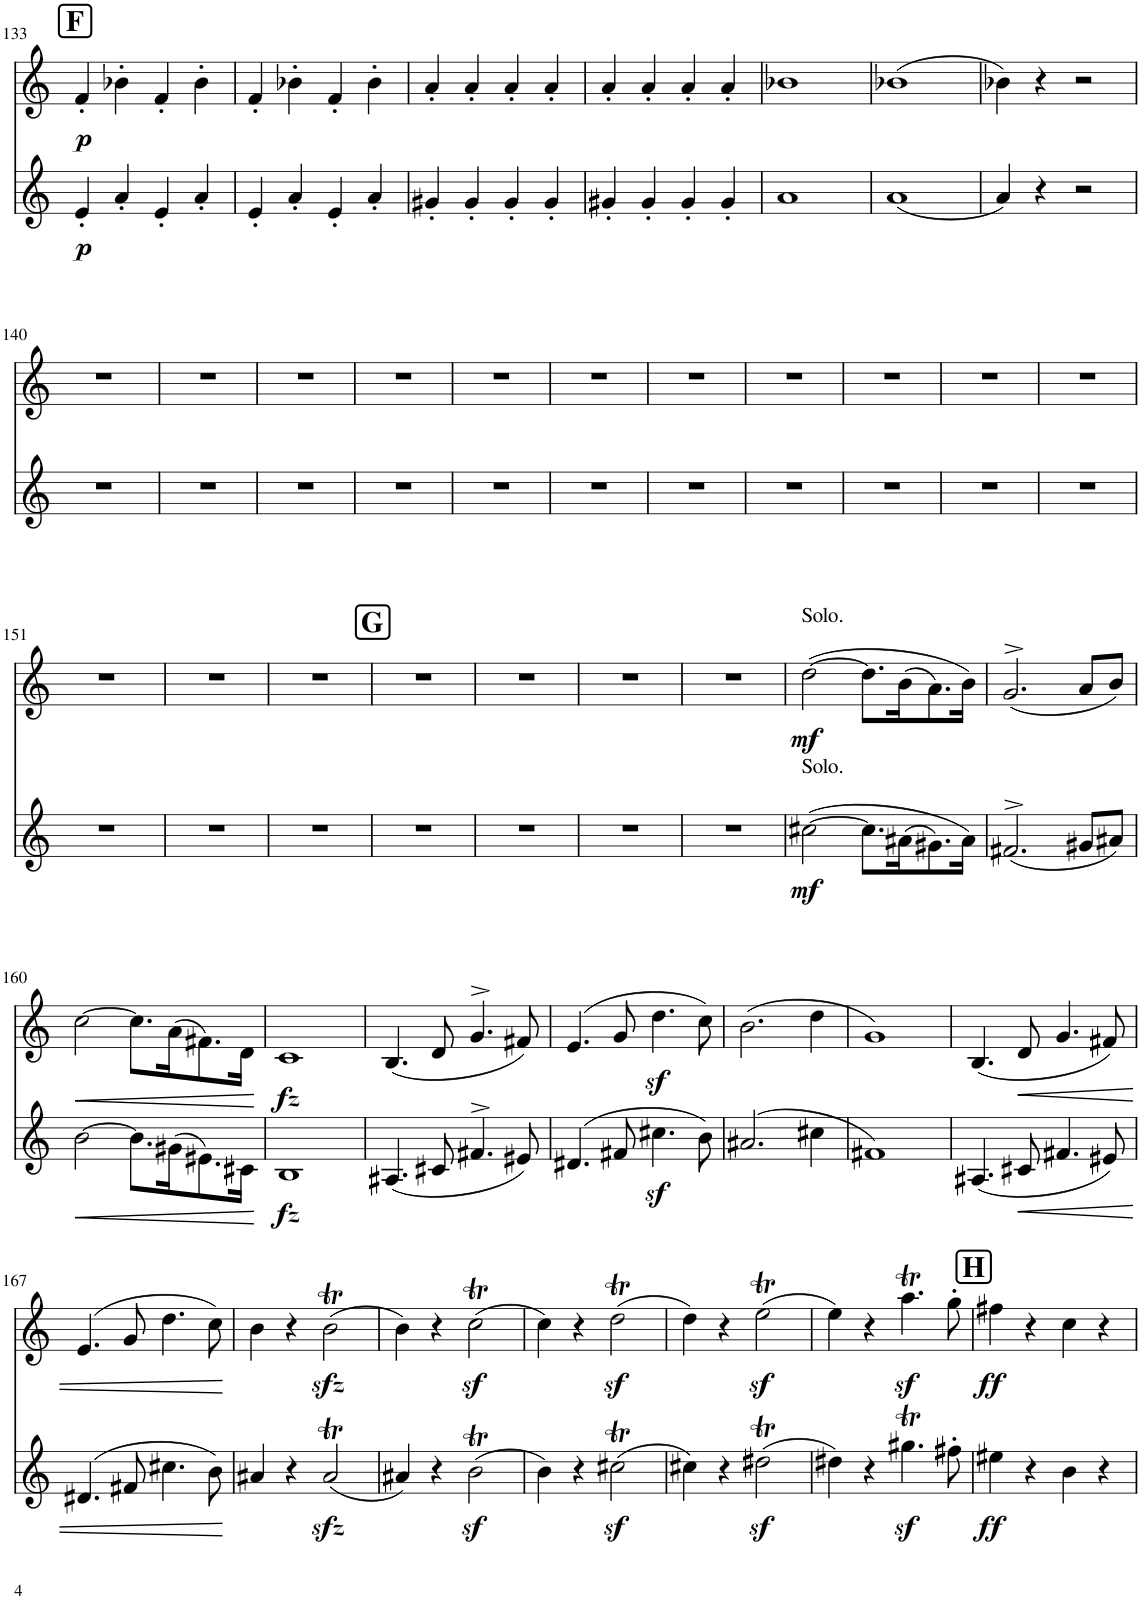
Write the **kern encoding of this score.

**kern	**dynam	**kern	**dynam
*part2	*part2	*part1	*part1
*staff2	*staff2	*staff1	*staff1
*I"Bb Cl II	*	*I"A Cl II	*
*I'Cl	*	*I'Cl	*
!!LO:PB:g=z
*clefG2	*	*clefG2	*
*Trd1c2	*	*Trd2c3	*
*k[]	*	*k[]	*
*M2/2	*	*M2/2	*
*met(c|)	*	*met(c|)	*
=133	=133	=133	=133
!	!LO:DY:b	!	!LO:DY:b
4e'/	p	4f'/	p
4a'/	.	4b-X'\	.
4e'/	.	4f'/	.
4a'/	.	4b-'\	.
=134	=134	=134	=134
4e'/	.	4f'/	.
4a'/	.	4b-X'\	.
4e'/	.	4f'/	.
4a'/	.	4b-'\	.
=135	=135	=135	=135
4g#X'/	.	4a'/	.
4g#'/	.	4a'/	.
4g#'/	.	4a'/	.
4g#'/	.	4a'/	.
=136	=136	=136	=136
4g#X'/	.	4a'/	.
4g#'/	.	4a'/	.
4g#'/	.	4a'/	.
4g#'/	.	4a'/	.
=137	=137	=137	=137
1a	.	1b-X	.
=138	=138	=138	=138
(1a	.	(1b-X	.
=139	=139	=139	=139
4a/)	.	4b-X\)	.
4r	.	4r	.
2r	.	2r	.
!!LO:LB:g=z
=140	=140	=140	=140
1r	.	1r	.
=141	=141	=141	=141
1r	.	1r	.
=142	=142	=142	=142
1r	.	1r	.
=143	=143	=143	=143
1r	.	1r	.
=144	=144	=144	=144
1r	.	1r	.
=145	=145	=145	=145
1r	.	1r	.
=146	=146	=146	=146
1r	.	1r	.
=147	=147	=147	=147
1r	.	1r	.
=148	=148	=148	=148
1r	.	1r	.
=149	=149	=149	=149
1r	.	1r	.
=150	=150	=150	=150
1r	.	1r	.
!!LO:LB:g=z
=151	=151	=151	=151
1r	.	1r	.
=152	=152	=152	=152
1r	.	1r	.
=153	=153	=153	=153
1r	.	1r	.
=154	=154	=154	=154
1r	.	1r	.
=155	=155	=155	=155
1r	.	1r	.
=156	=156	=156	=156
1r	.	1r	.
=157	=157	=157	=157
1r	.	1r	.
=158	=158	=158	=158
!	!	!LO:TX:a:t=Solo.	!
!LO:TX:a:t=Solo.	!	!	!
!	!LO:DY:b	!	!LO:DY:b
([2cc#X\	mf	([2dd\	mf
8.cc#\L]	.	8.dd\L]	.
(16a#X\K	.	(16b\K	.
8.g#X\)	.	8.a\)	.
16a#\Jk)	.	16b\Jk)	.
=159	=159	=159	=159
(2.f#X^>/	.	(2.g^>/	.
8g#X/L	.	8a/L	.
8a#X/J)	.	8b/J)	.
!!LO:LB:g=z
=160	=160	=160	=160
!	!LO:HP:b	!	!LO:HP:b
[2b\	<	[2cc\	<
8.b\L]	.	8.cc\L]	.
(16g#X\K	.	(16a\K	.
8.e#X\)	.	8.f#X\)	.
16c#X\Jk	.	16d\Jk	.
.	[	.	[
=161	=161	=161	=161
!	!LO:DY:b	!	!LO:DY:b
1B	fz	1c	fz
=162	=162	=162	=162
(4.A#X/	.	(4.B/	.
8c#X/	.	8d/	.
4.f#X^>/	.	4.g^>/	.
8e#X/)	.	8f#X/)	.
=163	=163	=163	=163
(4.d#X/	.	(4.e/	.
8f#X/	.	8g/	.
4.cc#Xz<\	.	4.ddz<\	.
8b\)	.	8cc\)	.
=164	=164	=164	=164
(2.a#X/	.	(2.b\	.
4cc#X\	.	4dd\	.
=165	=165	=165	=165
1f#X)	.	1g)	.
=166	=166	=166	=166
(4.A#X/	.	(4.B/	.
!	!LO:HP:b	!	!LO:HP:b
8c#X/	<	8d/	<
4.f#X/	.	4.g/	.
8e#X/)	.	8f#X/)	.
!!LO:LB:g=z
=167	=167	=167	=167
(4.d#X/	.	(4.e/	.
8f#X/	.	8g/	.
4.cc#X\	.	4.dd\	.
8b\)	.	8cc\)	.
.	[	.	[
=168	=168	=168	=168
4a#X/	.	4b\	.
4r	.	4r	.
(2a#zz<t/	.	(2bzz<t\	.
=169	=169	=169	=169
4a#X/)	.	4b\)	.
4r	.	4r	.
(2bz<t\	.	(2ccz<T\	.
=170	=170	=170	=170
4b\)	.	4cc\)	.
4r	.	4r	.
(2cc#Xz<t\	.	(2ddz<T\	.
=171	=171	=171	=171
4cc#X\)	.	4dd\)	.
4r	.	4r	.
(2dd#Xz<t\	.	(2eez<t\	.
=172	=172	=172	=172
4dd#X\)	.	4ee\)	.
4r	.	4r	.
4.gg#Xz<t\	.	4.aaz<T\	.
8ff#X'\	.	8gg'\	.
=173	=173	=173	=173
!	!LO:DY:b	!	!LO:DY:b
4ee#X\	ff	4ff#X\	ff
4r	.	4r	.
4b\	.	4cc\	.
4r	.	4r	.
=	=	=	=
*-	*-	*-	*-
